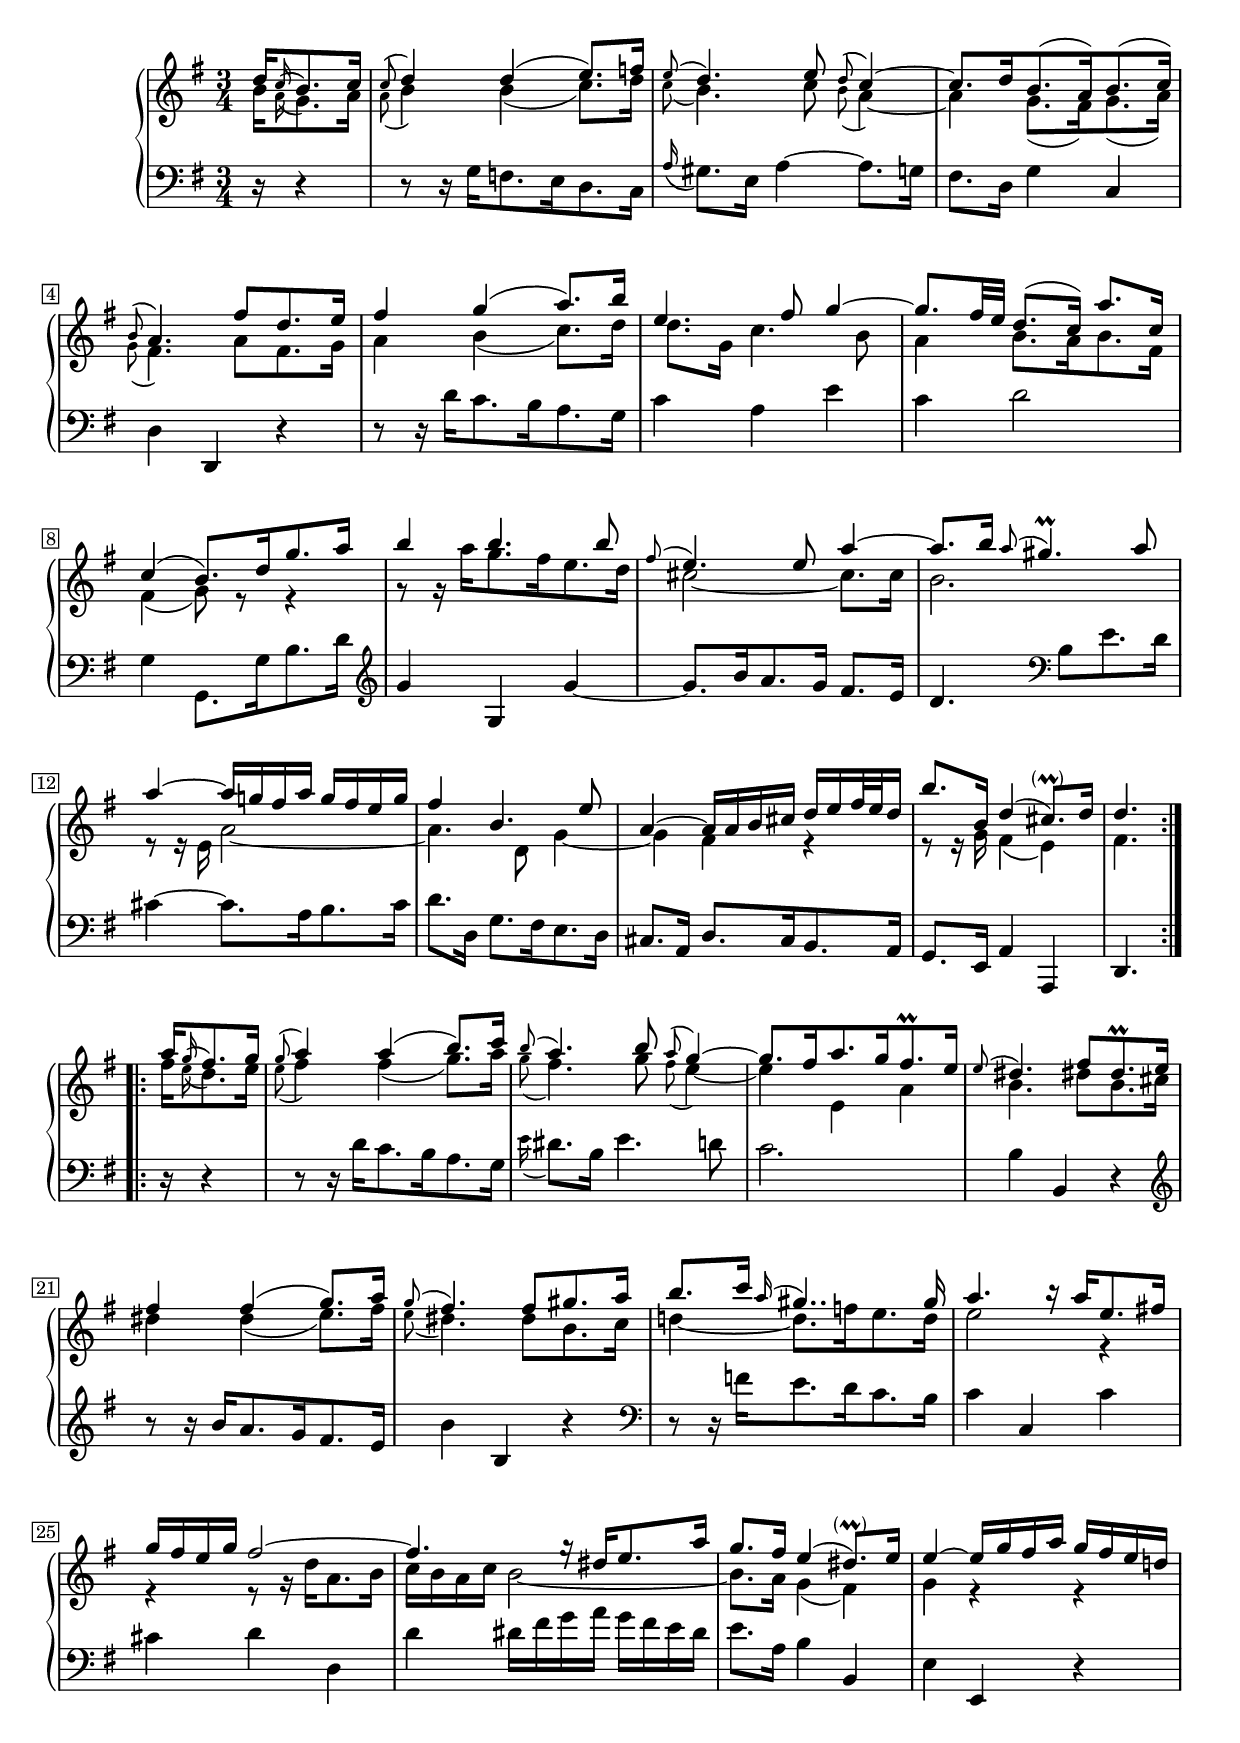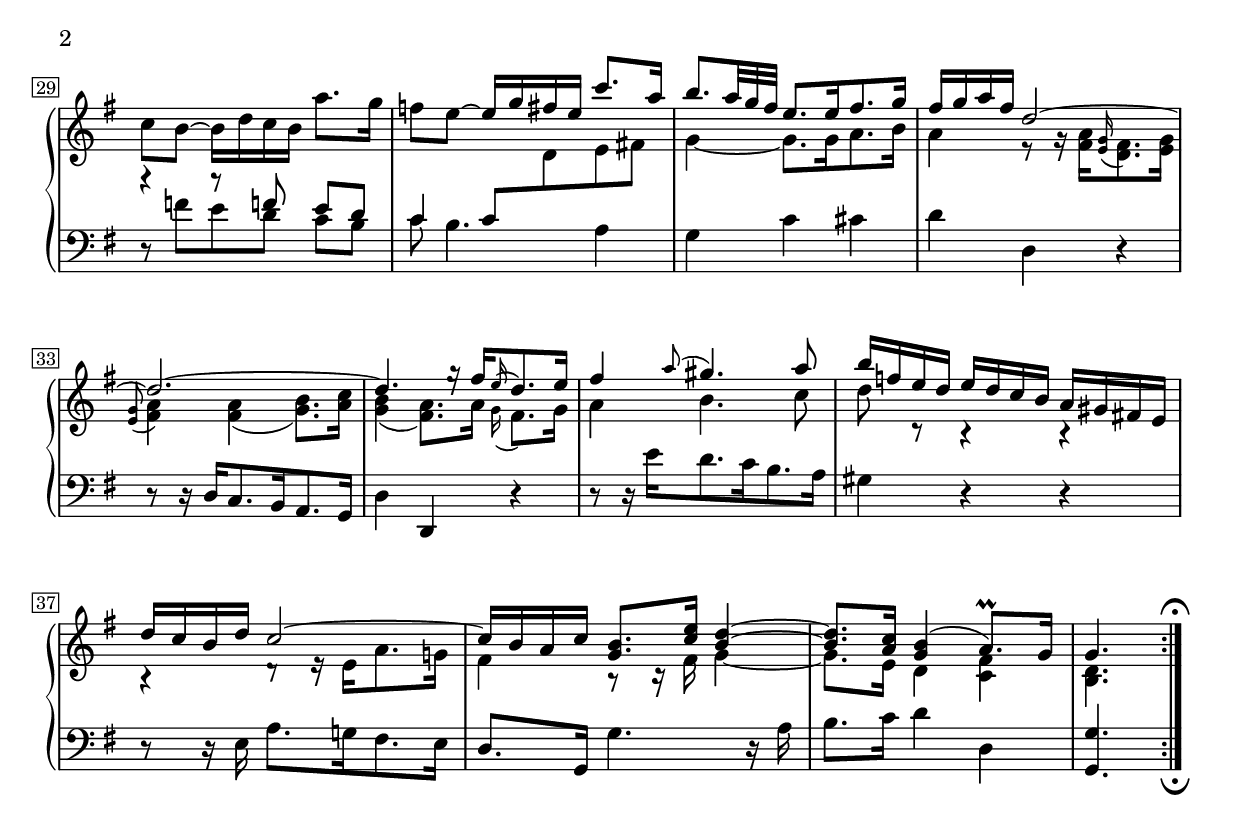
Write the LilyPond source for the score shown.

Global = {
  \key g \major
  \time 3/4
  \include "../../global.ly"
}

staffLower = { \change Staff = "lower" }
staffUpper = { \change Staff = "upper" }

Soprano = \context Voice = "one" \relative c'' {
  \voiceOne
  \stemUp\tieUp
  \override MultiMeasureRest.staff-position = #0
  \override Rest.staff-position = #0
  \label #'PartitaVSarabande
  \repeat volta 2 {
    \partial 16*5 d16[ \appoggiatura c16 b8. c16]
  %1
  | \appoggiatura c8 d4 d( e8.) f16
  | \appoggiatura e8 d4. e8 \appoggiatura d c4~
  | c8.[ d16 b8.( a16) b8.( c16)]
  | \appoggiatura b8 a4. fis'8[ d8. e16]
  %5
  | fis4 g( a8.) b16
  | e,4. fis8 g4~
  | g8. fis32 e d8.( c16) a'8. c,16
  | c4( b8.[) d16 g8. a16]
  | b4 b4. b8
  %10
  | \appoggiatura fis8 e4. e8 a4~
  | a8. b16 \appoggiatura a8 gis4. \prall a8
  | a4~ a16 g fis a g fis e g
  | fis4 b,4. e8
  | a,4~ a16 a b cis d e fis32 e d16
  %15
  | b'8. b,16 d4( cis8.\parenthesize\prall) d16
  | d4.
  }
  \break
  \repeat volta 2 {
    \partial 16*5 a'16[ \appoggiatura g16 fis8. g16]
  | \appoggiatura g8 a4 a( b8.) c16
  | \appoggiatura b8 a4. b8 \appoggiatura a8 g4~
  | g8.[ fis16 a8. g16 fis8.\prall e16]
  %20
  | \appoggiatura e8 dis4. fis8[ dis8.\prall e16]
  | fis4 fis( g8.) a16
  | \appoggiatura g8 fis4. fis8[ gis8. a16]
  | b8. c16 \appoggiatura a16 gis4.. gis16
  | a4. b16\rest a[ e8. fis16]
  %25
  | g16 fis e g fis2~
  | fis4.g16\rest dis[ e8. a16]
  | g8. fis16 e4( dis8.)\parenthesize\prall e16
  | e4~ e16 g fis a g fis e d
  | \stemNeutral c8 b~ b16 d c b a'8. g16
  %30
  | f8 e~ \stemUp e16 g fis e c'8. a16
  | b8.*5/6 a32 g fis e8.[ e16 fis8. g16]
  | fis16 g a fis d2~
  | d2.~
  | d4. g16\rest fis[ \appoggiatura e16 d8. e16]
  %35
  | fis4 \appoggiatura a8 gis4. a8
  | b16 f e d e d c b a gis fis e
   \break
  | d' c b d c2~
  | c16 b a c <g b>8. <c e>16 <b d>4~
  | q8. <a c>16 <g b>4( a8.)\prall g16
  | g4.
    \override Score.TextMark.self-alignment-X = #CENTER
    \textEndMark \markup { \musicglyph "scripts.ufermata" }
  }
  \fine
}

Alto = \context Voice = "two" \relative c'' {
  \voiceTwo
  \stemDown\tieDown
  \override Rest.staff-position = #0
  \partial 16*5 b16[ \appoggiatura a16 g8. a16]
  %1
  | \appoggiatura a8 b4 b( c8.) d16
  | \appoggiatura c8 b4. c8 \appoggiatura b8 a4~
  | a g8.[( fis16) g8.( a16)]
  | \appoggiatura g8 fis4. a8[ fis8. g16]
  %5
  | a4 b( c8.) d16
  | d8. g,16 c4. b8
  | a4 b8.[ a16 b8. fis16]
  | fis4( g8) e\rest e4\rest
  | g8\rest g16\rest a'[ g8. fis16 e8. d16]
  %10
  | cis2~ cis8. cis16
  | b2.
  | e,8\rest e16\rest e a2~
  | a4. d,8 g4~
  | g fis e\rest
  %15
  | e8\rest e16\rest g fis4( e)
  | fis4.
    \partial 16*5 fis'16[ \appoggiatura e16 d8. e16]
  | \appoggiatura e8 fis4 fis( g8.) a16
  | \appoggiatura g8 fis4. g8 \appoggiatura fis8 e4~
  | e4 e, a
  %20
  | b4. dis!8[ b8. cis16]
  | dis4 dis( e8.) fis16
  | \appoggiatura e8 dis4.dis8[ b8. c16]
  | d4~ d8.[ f16 e8. d16]
  | e2 e,4\rest
  %25
  | e\rest e8\rest g16\rest d'16[ a8. b16]
  | c b a c b2~
  | b8. a16 g4( fis)
  | g e\rest e\rest
  | f,4\rest f8\rest \staffLower\stemUp f'! e[ d]
  %30
  | c4 c8 \staffUpper\stemDown d e fis
  | g4~ g8.[ g16 a8. b16]
  | a4 e8\rest g16\rest <fis a>[ \appoggiatura { \once\stemUp <e g>16 } <d fis>8. <e g>16]
  | \appoggiatura { \once\stemUp <e g>8 } <fis a>4 q( <g b>8.) <a c>16
  | <g b>4( <fis a>8.) a16 \appoggiatura g16 fis8. g16
  %35
  | a4 b4. c8
  | d8 c,\rest b4\rest b\rest
  | b\rest d8\rest e16\rest e[ a8. g16]
  | fis4 b,8\rest c16\rest fis g4~
  | g8. e16 d4 <c fis>
  %40
  | <b d>4.
}

Tenor = \context Voice = "three" \relative c {
  \voiceThree
  \stemUp\tieUp
  \override Rest.staff-position = #0
  %1
}

Bass = \context Voice = "four" \relative c' {
  \voiceFour
  \stemNeutral\tieNeutral
  \override MultiMeasureRest.staff-position = #0
  \override Rest.staff-position = #0
  \repeat volta 2 {
    \partial 16*5 r16 r4
  %1
  | r8 r16 g16[ f8. e16 d8. c16]
  | \appoggiatura { \once\stemUp a'16 s } gis8. e16 a4~ a8. g16
  | fis8. d16 g4 c,
  | d d, r
  %5
  | r8 r16 d''[ c8. b16 a8. g16]
  | c4 a e'
  | c d2
  | g,4 g,8.[ g'16 b8. d16]
  | \clef treble g4 g, g'~
  %10
  | g8.[ b16 a8. g16] fis8. e16
  | d4. \clef bass b8[ e8. d16]
  | cis4~ cis8.[ a16 b8. cis16]
  | d8. d,16 g8.[ fis16 e8. d16]
  | cis8. a16 d8.[ cis16 b8. a16]
  %15
  | g8. e16 a4 a,
  | d4.
  }
  \repeat volta 2 {
    \partial 16*5 r16 r4
  | r8 r16 d''16[ c8. b16 a8. g16]
  | \appoggiatura { e'16 s } dis8. b16 e4. d8
  | c2.
  %20
  | b4 b, r
  | \clef treble r8 r16 b''[ a8. g16 fis8. e16]
  | b'4 b, r
  | \clef bass r8 r16 f'16[ e8. d16 c8. b16]
  | c4 c, c'
  %25
  | cis d d,
  | d' dis16 fis g a g fis e dis
  | e8. a,16 b4 b,
  | e e, r
  | r8 f''8[ e d] c[ b]
  %30
  | c8 b4. a4
  | g c cis
  | d d, r
  | r8 r16 d16[ c8. b16 a8. g16]
  | d'4 d, r
  %35
  | r8 r16 e''16[ d8. c16 b8. a16]
  | gis4 r r
  | r8 r16 e a8.[ g16 fis8. e16]
  | d8. g,16 g'4. r16 a
  | b8. c16 d4 d,
  | <g, g'>4.
    \tweak direction #DOWN
    \textEndMark \markup { \musicglyph "scripts.dfermata" }
  }
  \fine
}

\score {
  \new PianoStaff
  <<
    \accidentalStyle Score.piano
    \context Staff = "upper" <<
      \set Staff.midiInstrument = #"acoustic grand"
      \Global
      \clef treble
      \Soprano
      \Alto
    >>
    \context Staff = "lower" <<
      \set Staff.midiInstrument = #"acoustic grand"
      \Global
      \clef bass
      \Tenor
      \Bass
    >>
  >>
  \header {
    composer = ##f % "Johann Sebastian Bach"
    opus = ##f % "BWV 829"
    title = \markup { "Sarabande" }
    subtitle = ##f
  }
  \layout {
    \context {
      \PianoStaff
      \override Parentheses.font-size = #-2
      \override TextScript.font-shape = #'italic
      \override TextScript.font-size = #-1
    }
  }
  \midi {
    \tempo 4 = 90
  }
}
